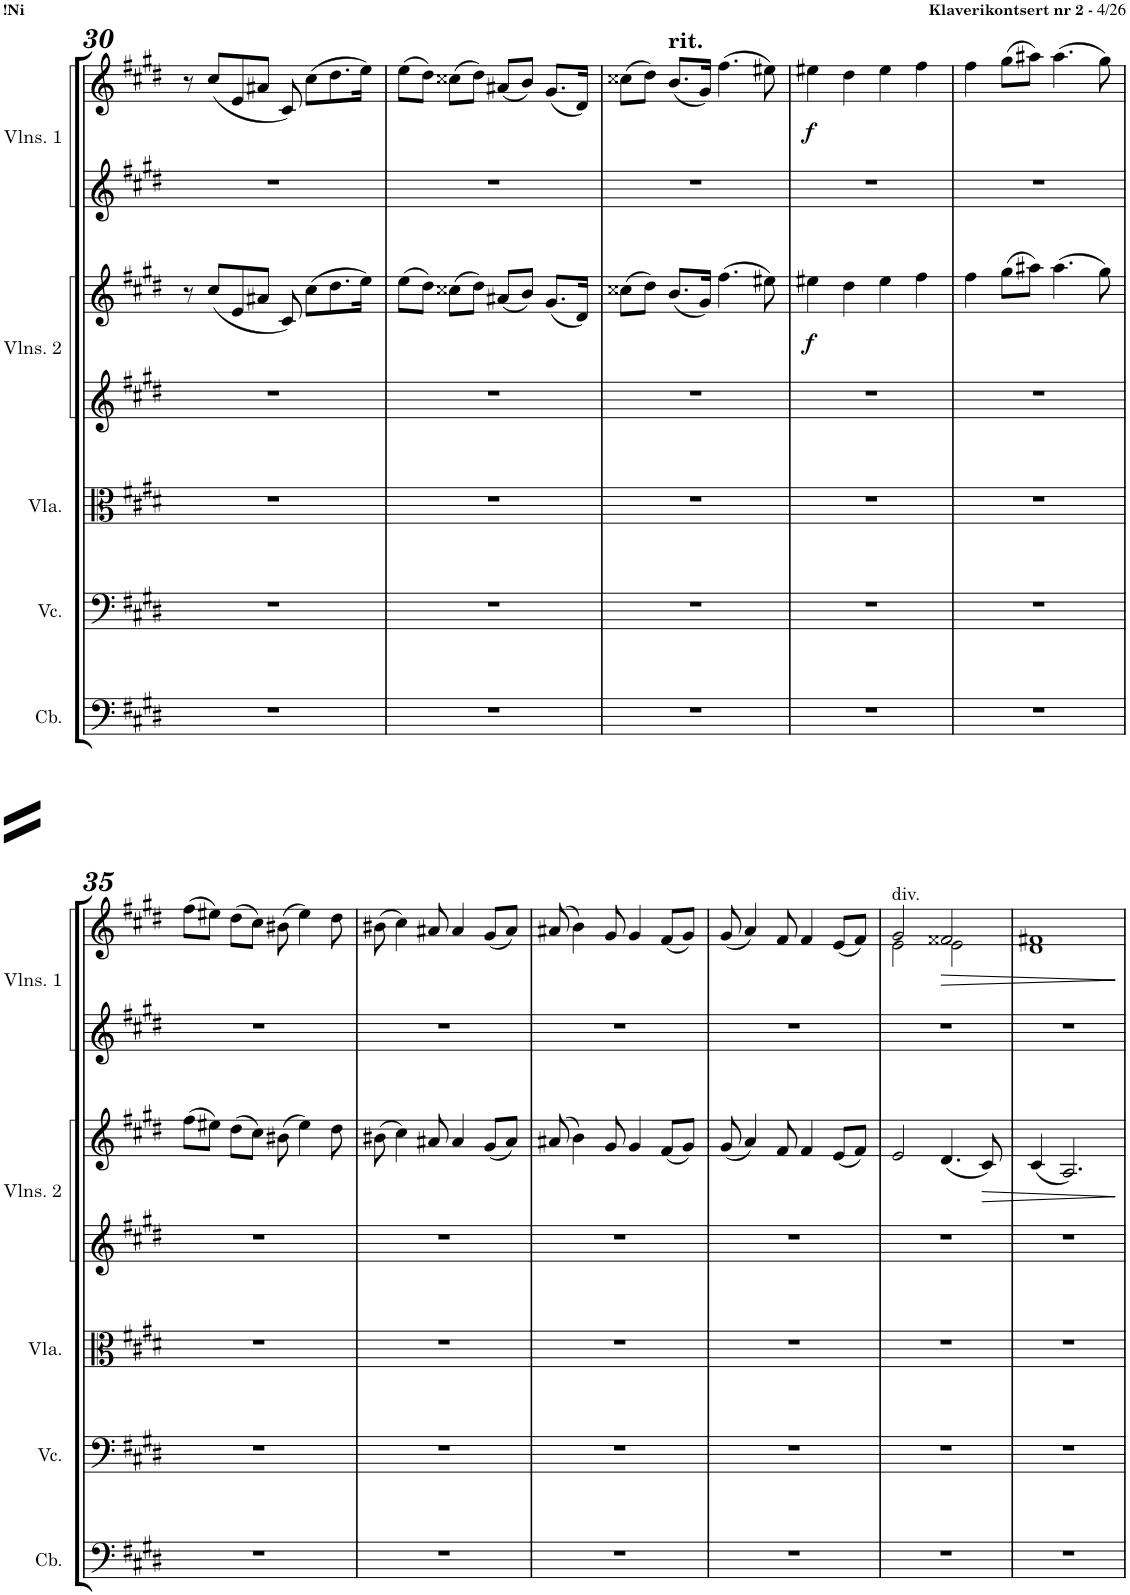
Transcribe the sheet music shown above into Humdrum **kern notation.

**kern	**kern	**kern	**kern	**kern	**dynam	**kern	**kern	**dynam
*part5	*part4	*part3	*part2	*part2	*part2	*part1	*part1	*part1
*staff7	*staff6	*staff5	*staff4	*staff3	*staff3/4	*staff2	*staff1	*staff1/2
*I"Contrabass	*I"Violoncello	*I"Viola	*I"Violins 2	*	*	*I"Violins 1	*	*
*I'Cb.	*I'Vc.	*I'Vla.	*I'Vlns. 2	*	*	*I'Vlns. 1	*	*
!!LO:PB:g=z
*clefF4	*clefF4	*clefC3	*clefG2	*clefG2	*	*clefG2	*clefG2	*
*Trd7c12	*	*	*	*	*	*	*	*
*k[f#c#g#d#]	*k[f#c#g#d#]	*k[f#c#g#d#]	*k[f#c#g#d#]	*k[f#c#g#d#]	*	*k[f#c#g#d#]	*k[f#c#g#d#]	*
*M4/4	*M4/4	*M4/4	*M4/4	*M4/4	*	*M4/4	*M4/4	*
*met(c)	*met(c)	*met(c)	*met(c)	*met(c)	*	*met(c)	*met(c)	*
=30	=30	=30	=30	=30	=30	=30	=30	=30
1r	1r	1r	1r	8r	.	1r	8r	.
.	.	.	.	(8cc#/L	.	.	(8cc#/L	.
.	.	.	.	8e/	.	.	8e/	.
.	.	.	.	8a#X/J	.	.	8a#X/J	.
.	.	.	.	8c#/)	.	.	8c#/)	.
.	.	.	.	(8cc#\L	.	.	(8cc#\L	.
.	.	.	.	8.dd#\	.	.	8.dd#\	.
.	.	.	.	16ee\Jk)	.	.	16ee\Jk)	.
=31	=31	=31	=31	=31	=31	=31	=31	=31
1r	1r	1r	1r	(8ee\L	.	1r	(8ee\L	.
.	.	.	.	8dd#\J)	.	.	8dd#\J)	.
.	.	.	.	(8cc##X\L	.	.	(8cc##X\L	.
.	.	.	.	8dd#\J)	.	.	8dd#\J)	.
.	.	.	.	(8a#X/L	.	.	(8a#X/L	.
.	.	.	.	8b/J)	.	.	8b/J)	.
.	.	.	.	(8.g#/L	.	.	(8.g#/L	.
.	.	.	.	16d#/Jk)	.	.	16d#/Jk)	.
=32	=32	=32	=32	=32	=32	=32	=32	=32
1r	1r	1r	1r	(8cc##X\L	.	1r	(8cc##X\L	.
.	.	.	.	8dd#\J)	.	.	8dd#\J)	.
.	.	.	.	(8.b/L	.	.	(8.b/L	.
.	.	.	.	16g#/Jk)	.	.	16g#/Jk)	.
.	.	.	.	(4.ff#\	.	.	(4.ff#\	.
.	.	.	.	8ee#X\)	.	.	8ee#X\)	.
=33	=33	=33	=33	=33	=33	=33	=33	=33
!	!	!	!	!	!LO:DY:b	!	!	!LO:DY:b
1r	1r	1r	1r	4ee#X\	f	1r	4ee#X\	f
.	.	.	.	4dd#\	.	.	4dd#\	.
.	.	.	.	4ee#\	.	.	4ee#\	.
.	.	.	.	4ff#\	.	.	4ff#\	.
=34	=34	=34	=34	=34	=34	=34	=34	=34
1r	1r	1r	1r	4ff#\	.	1r	4ff#\	.
.	.	.	.	(8gg#\L	.	.	(8gg#\L	.
.	.	.	.	8aa#X\J)	.	.	8aa#X\J)	.
.	.	.	.	(4.aa#\	.	.	(4.aa#\	.
.	.	.	.	8gg#\)	.	.	8gg#\)	.
!!LO:LB:g=z
=35	=35	=35	=35	=35	=35	=35	=35	=35
1r	1r	1r	1r	(8ff#\L	.	1r	(8ff#\L	.
.	.	.	.	8ee#X\J)	.	.	8ee#X\J)	.
.	.	.	.	(8dd#\L	.	.	(8dd#\L	.
.	.	.	.	8cc#\J)	.	.	8cc#\J)	.
.	.	.	.	(8b#X\	.	.	(8b#X\	.
.	.	.	.	4ee#\)	.	.	4ee#\)	.
.	.	.	.	8dd#\	.	.	8dd#\	.
=36	=36	=36	=36	=36	=36	=36	=36	=36
1r	1r	1r	1r	(8b#X\	.	1r	(8b#X\	.
.	.	.	.	4cc#\)	.	.	4cc#\)	.
.	.	.	.	8a#X/	.	.	8a#X/	.
.	.	.	.	4a#/	.	.	4a#/	.
.	.	.	.	(8g#/L	.	.	(8g#/L	.
.	.	.	.	8a#/J)	.	.	8a#/J)	.
=37	=37	=37	=37	=37	=37	=37	=37	=37
1r	1r	1r	1r	(8a#X/	.	1r	(8a#X/	.
.	.	.	.	4b\)	.	.	4b\)	.
.	.	.	.	8g#/	.	.	8g#/	.
.	.	.	.	4g#/	.	.	4g#/	.
.	.	.	.	(8f#/L	.	.	(8f#/L	.
.	.	.	.	8g#/J)	.	.	8g#/J)	.
=38	=38	=38	=38	=38	=38	=38	=38	=38
1r	1r	1r	1r	(8g#/	.	1r	(8g#/	.
.	.	.	.	4a/)	.	.	4a/)	.
.	.	.	.	8f#/	.	.	8f#/	.
.	.	.	.	4f#/	.	.	4f#/	.
.	.	.	.	(8e/L	.	.	(8e/L	.
.	.	.	.	8f#/J)	.	.	8f#/J)	.
=39	=39	=39	=39	=39	=39	=39	=39	=39
*	*	*	*	*	*	*	*^	*
!	!	!	!	!	!	!	!LO:TX:a:t=div.	!	!
1r	1r	1r	1r	2e/	.	1r	2g#/	2e\	.
!	!	!	!	!	!	!	!	!	!LO:HP:b
.	.	.	.	(4.d#/	.	.	2f##X/	2e\	>
!	!	!	!	!	!LO:HP:b	!	!	!	!
.	.	.	.	8c#/)	>	.	.	.	.
=40	=40	=40	=40	=40	=40	=40	=40	=40	=40
1r	1r	1r	1r	(4c#/	.	1r	1f#X	1d#	.
.	.	.	.	2.A/)	.	.	.	.	.
*	*	*	*	*	*	*	*v	*v	*
.	.	.	.	.	]	.	.	]
=	=	=	=	=	=	=	=	=
*-	*-	*-	*-	*-	*-	*-	*-	*-
